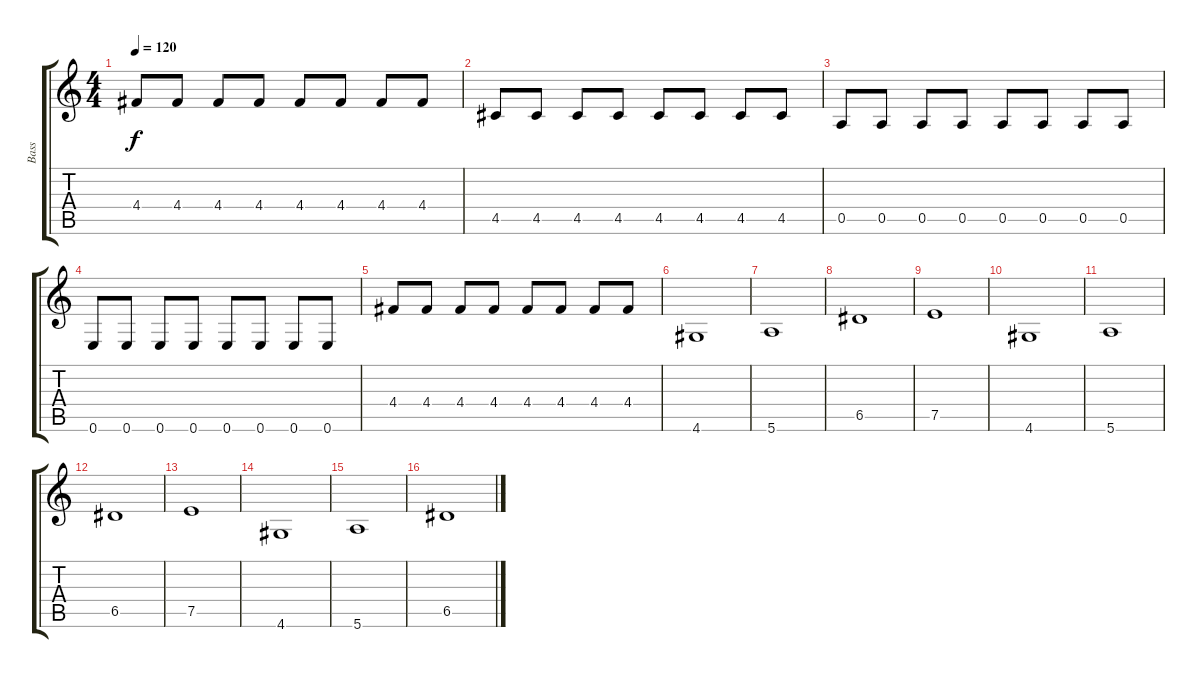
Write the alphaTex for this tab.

\track ("Bass" "Bass") {instrument electricbassfinger}
\staff {score tabs}
\tuning (E4 B3 G3 D3 A2 E2) {hide}
\ts (4 4)
\tempo 120
\clef g2
\ks c
4.4.8{dy f} 4.4.8 4.4.8 4.4.8 4.4.8 4.4.8 4.4.8 4.4.8 |
4.5.8 4.5.8 4.5.8 4.5.8 4.5.8 4.5.8 4.5.8 4.5.8 |
0.5.8 0.5.8 0.5.8 0.5.8 0.5.8 0.5.8 0.5.8 0.5.8 |
0.6.8 0.6.8 0.6.8 0.6.8 0.6.8 0.6.8 0.6.8 0.6.8 |
4.4.8 4.4.8 4.4.8 4.4.8 4.4.8 4.4.8 4.4.8 4.4.8 |
4.6.1 |
5.6.1 |
6.5.1 |
7.5.1 |
4.6.1 |
5.6.1 |
6.5.1 |
7.5.1 |
4.6.1 |
5.6.1 |
6.5.1
